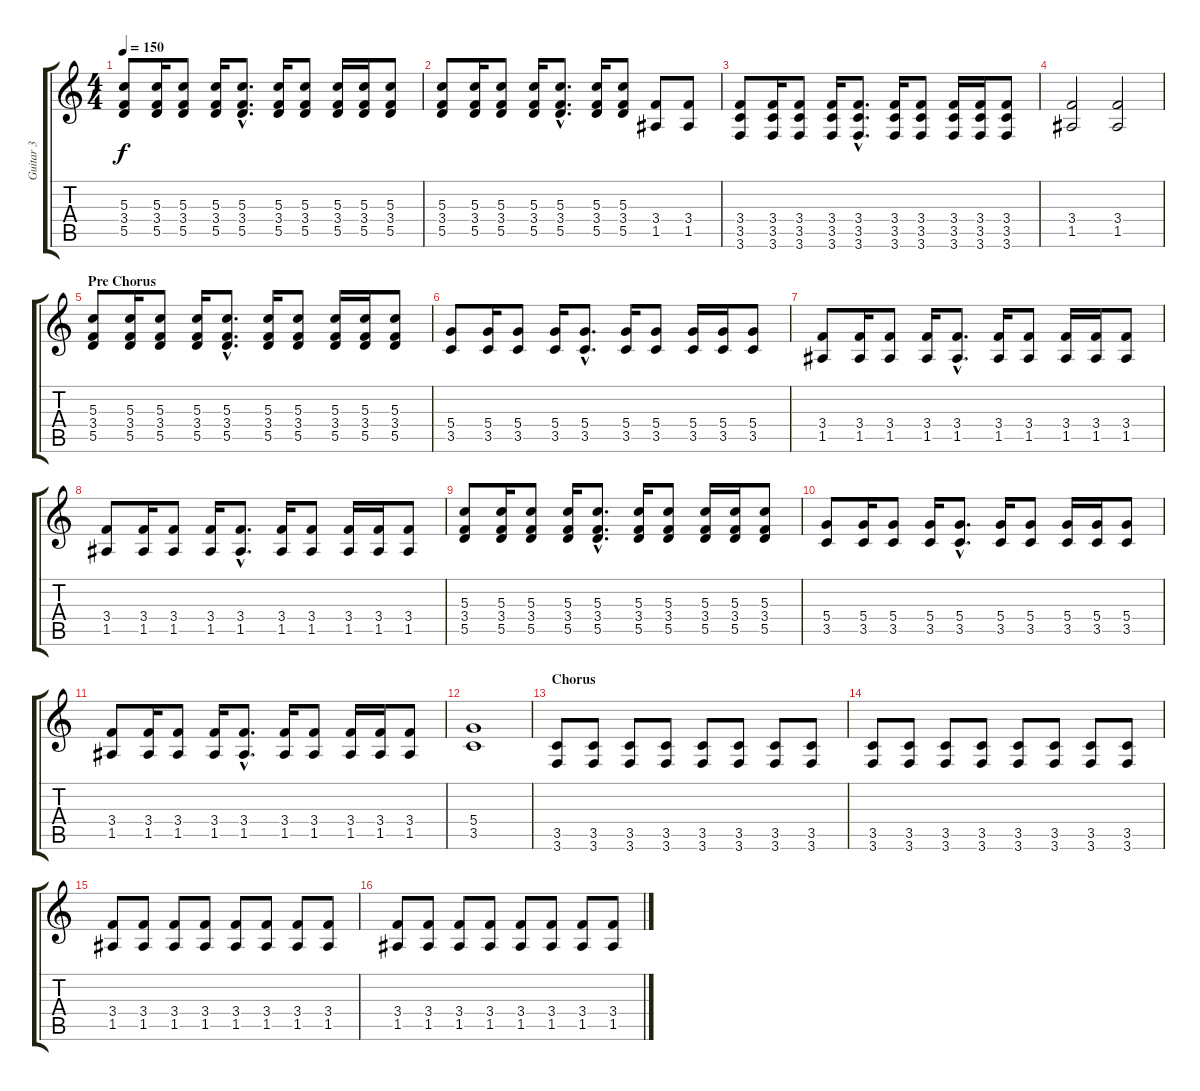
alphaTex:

\track ("Guitar 3" "Guitar 3") {instrument overdrivenguitar}
\staff {score tabs}
\tuning (E4 B3 G3 D3 A2 D2) {hide}
\ts (4 4)
\tempo 150
\clef g2
\ks c
(5.3 3.4 5.5).8{dy f instrument electricguitarclean} (5.3 3.4 5.5).16 (5.3 3.4 5.5).8 (5.3 3.4 5.5).16 (5.3{hac} 3.4{hac} 5.5{hac}).8{d} (5.3 3.4 5.5).16 (5.3 3.4 5.5).8 (5.3 3.4 5.5).16 (5.3 3.4 5.5).16 (5.3 3.4 5.5).8 |
(5.3 3.4 5.5).8{instrument electricguitarclean} (5.3 3.4 5.5).16 (5.3 3.4 5.5).8 (5.3 3.4 5.5).16 (5.3{hac} 3.4{hac} 5.5{hac}).8{d} (5.3 3.4 5.5).16 (5.3 3.4 5.5).8 (3.4 1.5).8 (3.4 1.5).8 |
(3.4 3.5 3.6).8{instrument electricguitarclean} (3.4 3.5 3.6).16 (3.4 3.5 3.6).8 (3.4 3.5 3.6).16 (3.4{hac} 3.5{hac} 3.6{hac}).8{d} (3.4 3.5 3.6).16 (3.4 3.5 3.6).8 (3.4 3.5 3.6).16 (3.4 3.5 3.6).16 (3.4 3.5 3.6).8 |
(3.4 1.5).2{instrument electricguitarclean} (3.4 1.5).2 |
\section ("" "Pre Chorus")
(5.3 3.4 5.5).8{balance 16 instrument overdrivenguitar} (5.3 3.4 5.5).16 (5.3 3.4 5.5).8 (5.3 3.4 5.5).16 (5.3{hac} 3.4{hac} 5.5{hac}).8{d} (5.3 3.4 5.5).16 (5.3 3.4 5.5).8 (5.3 3.4 5.5).16 (5.3 3.4 5.5).16 (5.3 3.4 5.5).8 |
(5.4 3.5).8 (5.4 3.5).16 (5.4 3.5).8 (5.4 3.5).16 (5.4{hac} 3.5{hac}).8{d} (5.4 3.5).16 (5.4 3.5).8 (5.4 3.5).16 (5.4 3.5).16 (5.4 3.5).8 |
(3.4 1.5).8 (3.4 1.5).16 (3.4 1.5).8 (3.4 1.5).16 (3.4{hac} 1.5{hac}).8{d} (3.4 1.5).16 (3.4 1.5).8 (3.4 1.5).16 (3.4 1.5).16 (3.4 1.5).8 |
(3.4 1.5).8 (3.4 1.5).16 (3.4 1.5).8 (3.4 1.5).16 (3.4{hac} 1.5{hac}).8{d} (3.4 1.5).16 (3.4 1.5).8 (3.4 1.5).16 (3.4 1.5).16 (3.4 1.5).8 |
(5.3 3.4 5.5).8 (5.3 3.4 5.5).16 (5.3 3.4 5.5).8 (5.3 3.4 5.5).16 (5.3{hac} 3.4{hac} 5.5{hac}).8{d} (5.3 3.4 5.5).16 (5.3 3.4 5.5).8 (5.3 3.4 5.5).16 (5.3 3.4 5.5).16 (5.3 3.4 5.5).8 |
(5.4 3.5).8 (5.4 3.5).16 (5.4 3.5).8 (5.4 3.5).16 (5.4{hac} 3.5{hac}).8{d} (5.4 3.5).16 (5.4 3.5).8 (5.4 3.5).16 (5.4 3.5).16 (5.4 3.5).8 |
(3.4 1.5).8 (3.4 1.5).16 (3.4 1.5).8 (3.4 1.5).16 (3.4{hac} 1.5{hac}).8{d} (3.4 1.5).16 (3.4 1.5).8 (3.4 1.5).16 (3.4 1.5).16 (3.4 1.5).8 |
(5.4 3.5).1 |
\section ("" "Chorus")
(3.5 3.6).8 (3.5 3.6).8 (3.5 3.6).8 (3.5 3.6).8 (3.5 3.6).8 (3.5 3.6).8 (3.5 3.6).8 (3.5 3.6).8 |
(3.5 3.6).8 (3.5 3.6).8 (3.5 3.6).8 (3.5 3.6).8 (3.5 3.6).8 (3.5 3.6).8 (3.5 3.6).8 (3.5 3.6).8 |
(3.4 1.5).8 (3.4 1.5).8 (3.4 1.5).8 (3.4 1.5).8 (3.4 1.5).8 (3.4 1.5).8 (3.4 1.5).8 (3.4 1.5).8 |
(3.4 1.5).8 (3.4 1.5).8 (3.4 1.5).8 (3.4 1.5).8 (3.4 1.5).8 (3.4 1.5).8 (3.4 1.5).8 (3.4 1.5).8
